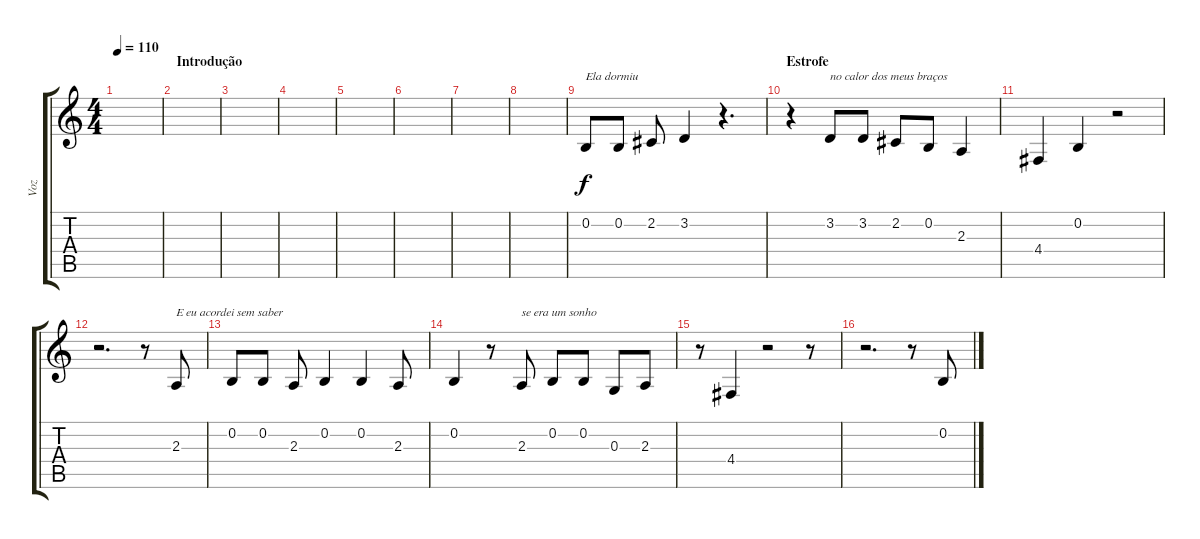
\track ("Voz" "Voz") {instrument violin}
\staff {score tabs}
\tuning (E4 B3 G3 D3 A2 E2) {hide}
\ts (4 4)
\tempo 110
\clef g2
\ks c
|
\section ("" "Introdução")
|
|
|
|
|
|
|
0.2.8{txt "Ela dormiu"} 0.2.8 2.2.8 3.2.4 r.4{d} |
\section ("" "Estrofe")
r.4 3.2.8{txt "no calor dos meus braços"} 3.2.8 2.2.8 0.2.8 2.3.4 |
4.4.4 0.2.4 r.2 |
r.2{d} r.8 2.3.8{txt "E eu acordei sem saber"} |
0.2.8 0.2.8 2.3.8 0.2.4 0.2.4 2.3.8 |
0.2.4 r.8 2.3.8{txt "se era um sonho"} 0.2.8 0.2.8 0.3.8 2.3.8 |
r.8 4.4.4 r.2 r.8 |
r.2{d} r.8 0.2.8
